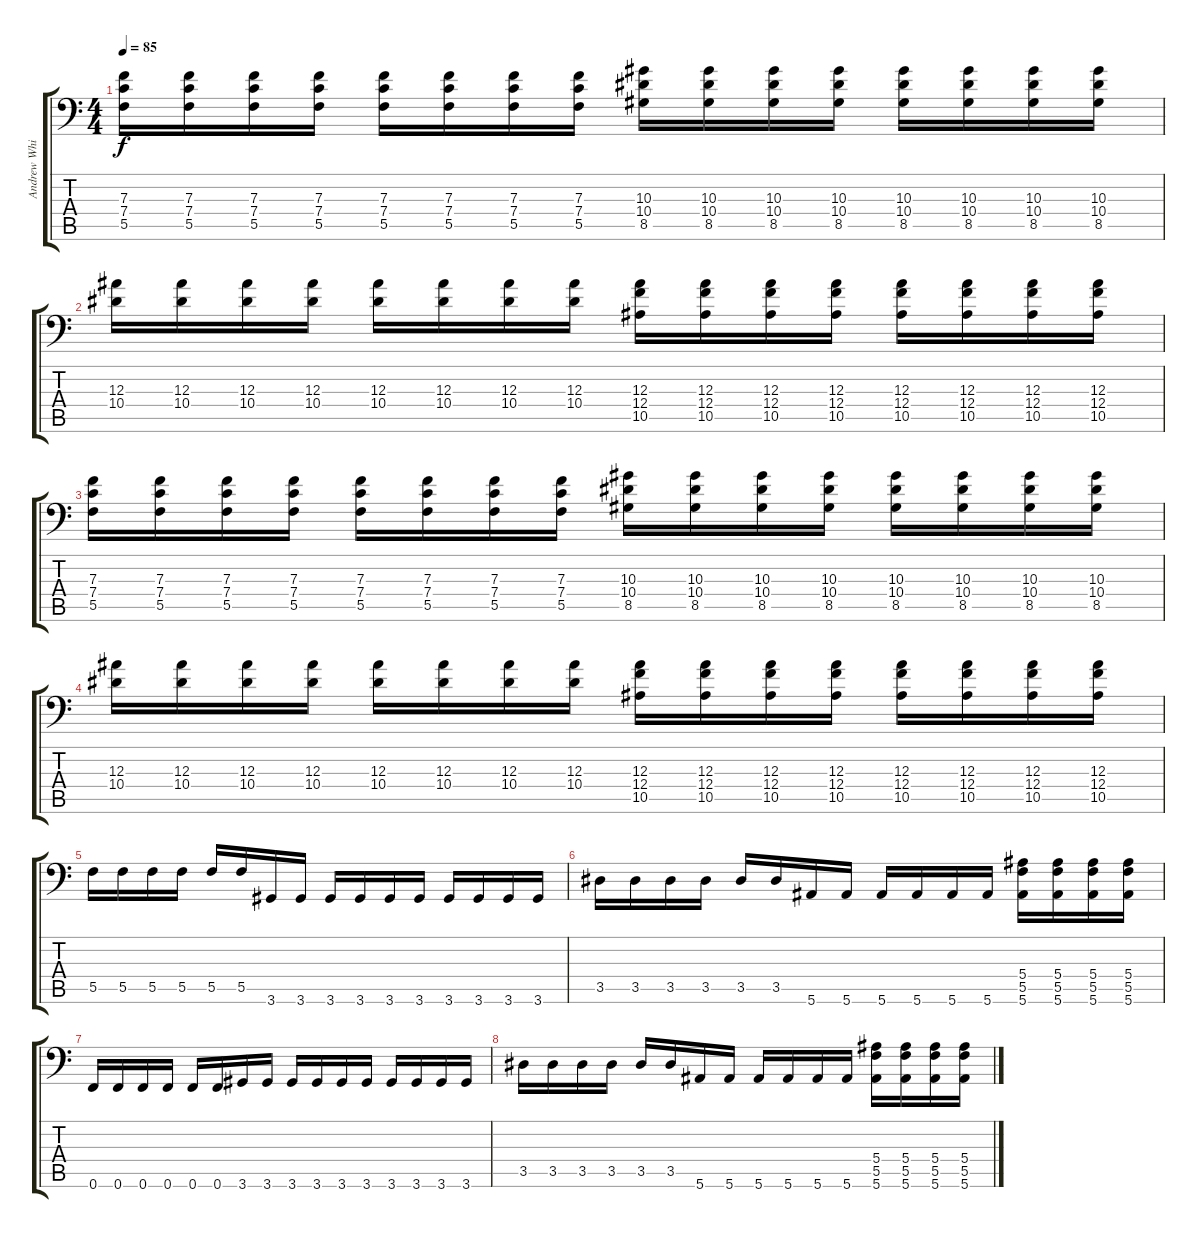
\track ("Andrew Whiting" "Andrew Whi") {instrument distortionguitar}
\staff {score tabs}
\tuning (G3 D3 Bb2 F2 C2 F1) {hide}
\ts (4 4)
\tempo 85
\clef f4
\ks c
(7.3 7.4 5.5).16{dy f} (7.3 7.4 5.5).16 (7.3 7.4 5.5).16 (7.3 7.4 5.5).16 (7.3 7.4 5.5).16 (7.3 7.4 5.5).16 (7.3 7.4 5.5).16 (7.3 7.4 5.5).16 (10.3 10.4 8.5).16 (10.3 10.4 8.5).16 (10.3 10.4 8.5).16 (10.3 10.4 8.5).16 (10.3 10.4 8.5).16 (10.3 10.4 8.5).16 (10.3 10.4 8.5).16 (10.3 10.4 8.5).16 |
(12.3 10.4).16 (12.3 10.4).16 (12.3 10.4).16 (12.3 10.4).16 (12.3 10.4).16 (12.3 10.4).16 (12.3 10.4).16 (12.3 10.4).16 (12.3 12.4 10.5).16 (12.3 12.4 10.5).16 (12.3 12.4 10.5).16 (12.3 12.4 10.5).16 (12.3 12.4 10.5).16 (12.3 12.4 10.5).16 (12.3 12.4 10.5).16 (12.3 12.4 10.5).16 |
(7.3 7.4 5.5).16 (7.3 7.4 5.5).16 (7.3 7.4 5.5).16 (7.3 7.4 5.5).16 (7.3 7.4 5.5).16 (7.3 7.4 5.5).16 (7.3 7.4 5.5).16 (7.3 7.4 5.5).16 (10.3 10.4 8.5).16 (10.3 10.4 8.5).16 (10.3 10.4 8.5).16 (10.3 10.4 8.5).16 (10.3 10.4 8.5).16 (10.3 10.4 8.5).16 (10.3 10.4 8.5).16 (10.3 10.4 8.5).16 |
(12.3 10.4).16 (12.3 10.4).16 (12.3 10.4).16 (12.3 10.4).16 (12.3 10.4).16 (12.3 10.4).16 (12.3 10.4).16 (12.3 10.4).16 (12.3 12.4 10.5).16 (12.3 12.4 10.5).16 (12.3 12.4 10.5).16 (12.3 12.4 10.5).16 (12.3 12.4 10.5).16 (12.3 12.4 10.5).16 (12.3 12.4 10.5).16 (12.3 12.4 10.5).16 |
5.5.16 5.5.16 5.5.16 5.5.16 5.5.16 5.5.16 3.6.16 3.6.16 3.6.16 3.6.16 3.6.16 3.6.16 3.6.16 3.6.16 3.6.16 3.6.16 |
3.5.16 3.5.16 3.5.16 3.5.16 3.5.16 3.5.16 5.6.16 5.6.16 5.6.16 5.6.16 5.6.16 5.6.16 (5.4 5.5 5.6).16 (5.4 5.5 5.6).16 (5.4 5.5 5.6).16 (5.4 5.5 5.6).16 |
0.6.16 0.6.16 0.6.16 0.6.16 0.6.16 0.6.16 3.6.16 3.6.16 3.6.16 3.6.16 3.6.16 3.6.16 3.6.16 3.6.16 3.6.16 3.6.16 |
3.5.16 3.5.16 3.5.16 3.5.16 3.5.16 3.5.16 5.6.16 5.6.16 5.6.16 5.6.16 5.6.16 5.6.16 (5.4 5.5 5.6).16 (5.4 5.5 5.6).16 (5.4 5.5 5.6).16 (5.4 5.5 5.6).16
